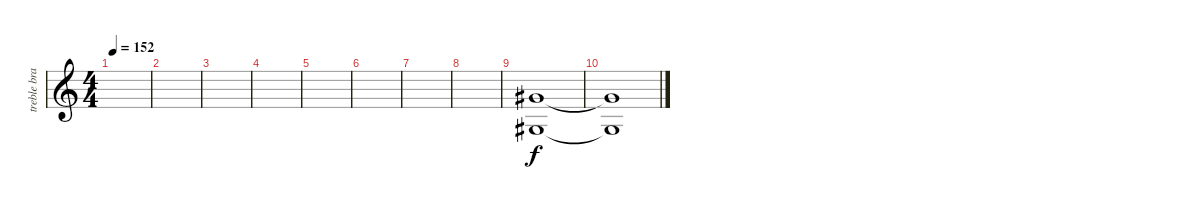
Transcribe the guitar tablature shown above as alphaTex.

\track ("treble brass" "treble bra") {instrument brasssection}
\staff {score}
\tuning (E4 B3 G3 D3 A2 E2) {hide}
\ts (4 4)
\tempo 152
\clef g2
\ks c
|
|
|
|
|
|
|
|
(4.1 1.3).1{volume 16} |
(4.1{t} 1.3{t}).1
